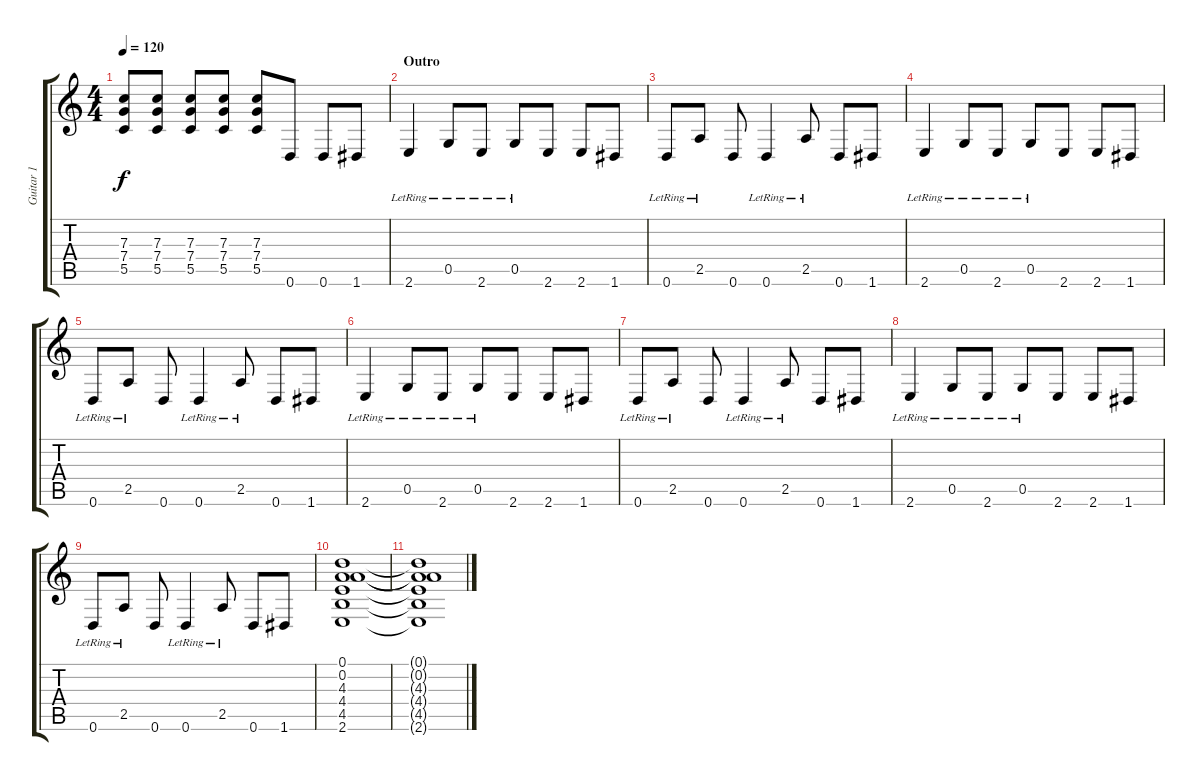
\track ("Guitar 1" "Guitar 1") {instrument acousticguitarsteel}
\staff {score tabs}
\tuning (D4 A3 F3 C3 G2 D2) {hide}
\ts (4 4)
\tempo 120
\clef g2
\ks c
(7.3 7.4 5.5).8{dy f} (7.3 7.4 5.5).8 (7.3 7.4 5.5).8 (7.3 7.4 5.5).8 (7.3 7.4 5.5).8 0.6.8 0.6.8 1.6.8 |
\section ("" "Outro")
2.6{lr}.4 0.5{lr}.8 2.6{lr}.8 0.5{lr}.8 2.6.8 2.6.8 1.6.8 |
0.6{lr}.8 2.5{lr}.8 0.6.8 0.6{lr}.4 2.5{lr}.8 0.6.8 1.6.8 |
2.6{lr}.4 0.5{lr}.8 2.6{lr}.8 0.5{lr}.8 2.6.8 2.6.8 1.6.8 |
0.6{lr}.8 2.5{lr}.8 0.6.8 0.6{lr}.4 2.5{lr}.8 0.6.8 1.6.8 |
2.6{lr}.4 0.5{lr}.8 2.6{lr}.8 0.5{lr}.8 2.6.8 2.6.8 1.6.8 |
0.6{lr}.8 2.5{lr}.8 0.6.8 0.6{lr}.4 2.5{lr}.8 0.6.8 1.6.8 |
2.6{lr}.4 0.5{lr}.8 2.6{lr}.8 0.5{lr}.8 2.6.8 2.6.8 1.6.8 |
0.6{lr}.8 2.5{lr}.8 0.6.8 0.6{lr}.4 2.5{lr}.8 0.6.8 1.6.8 |
(0.1 0.2 4.3 4.4 4.5 2.6).1 |
(0.1{t} 0.2{t} 4.3{t} 4.4{t} 4.5{t} 2.6{t}).1
